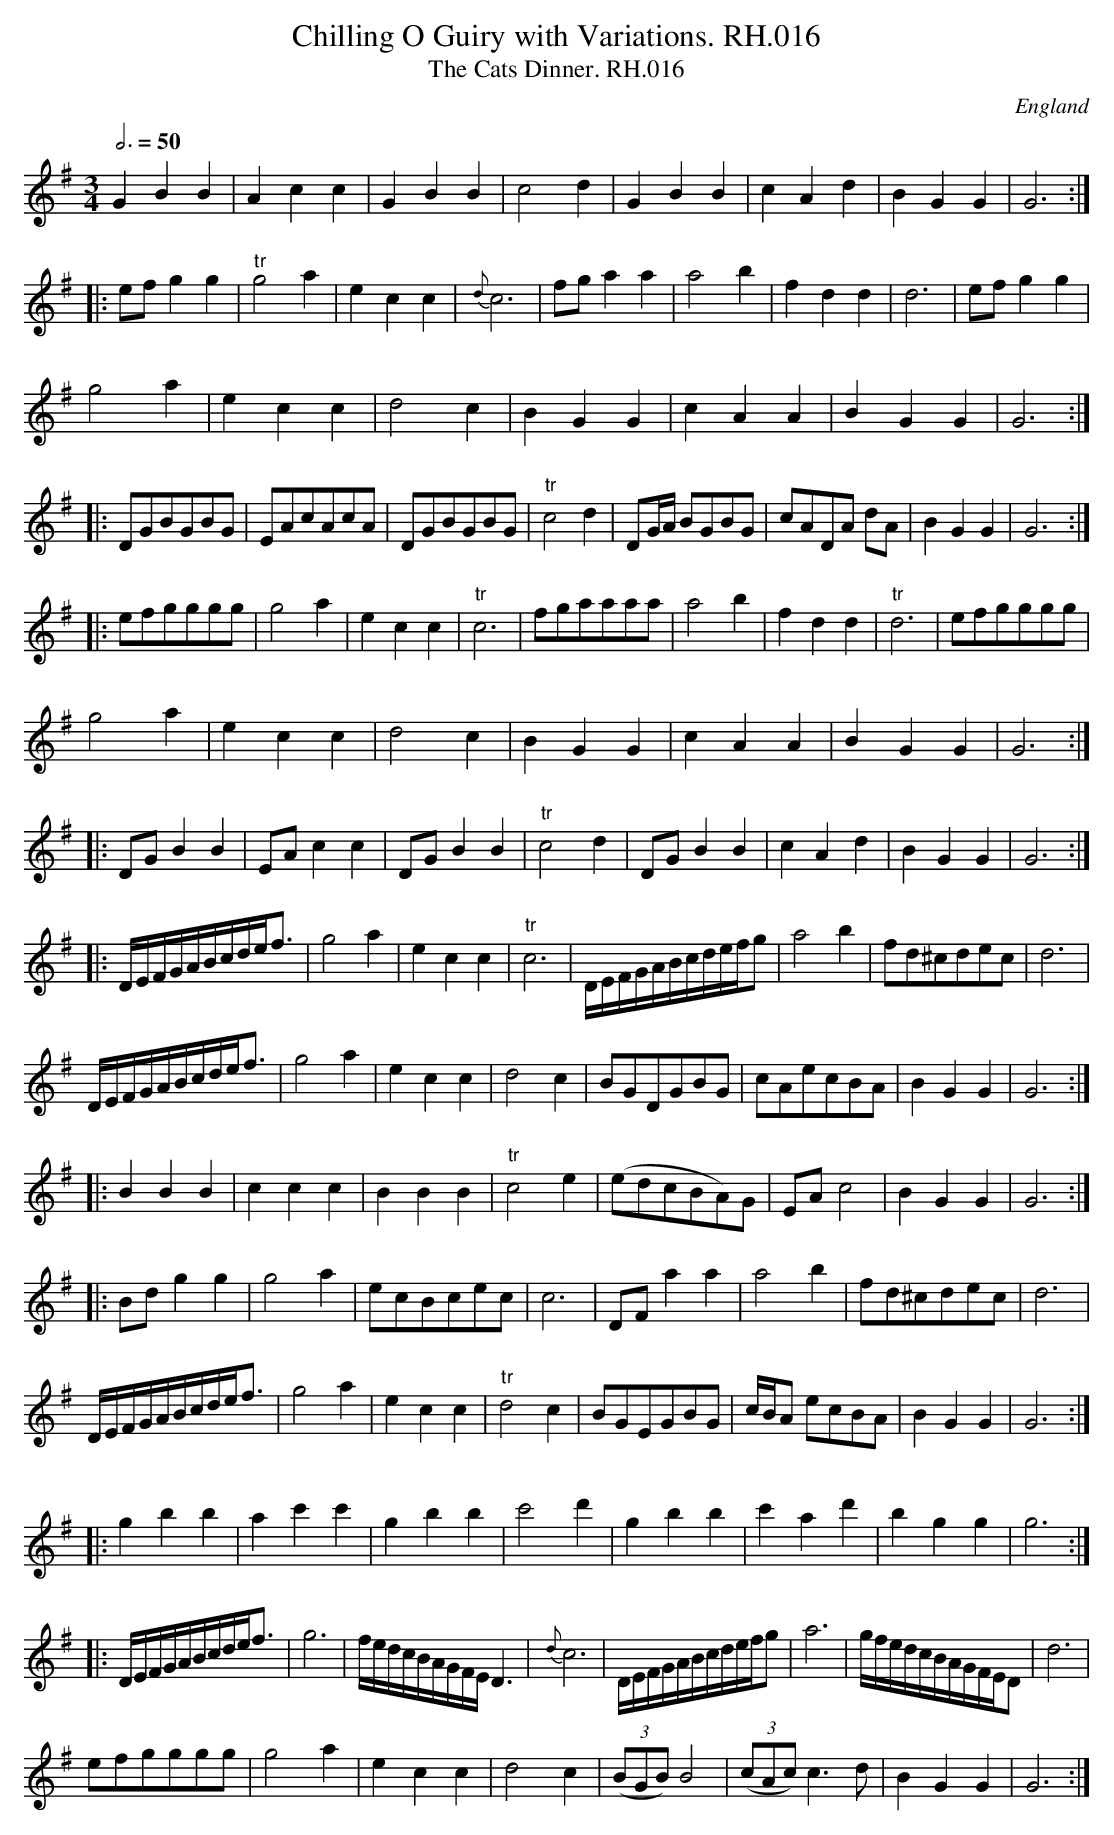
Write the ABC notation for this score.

X:1
T:Chilling O Guiry with Variations. RH.016
T:Cats Dinner. RH.016, The
O:England
M:3/4
L:1/8
Q:3/4=50
K:G
G2B2B2|A2c2c2|G2B2B2|c4d2|\
G2B2B2|c2A2d2|B2G2G2|G6:|
|:efg2g2|"tr"g4a2|e2c2c2|{d}c6|fga2a2|\
a4b2|f2d2d2|d6|efg2g2|
g4a2|e2c2c2|d4c2|B2G2G2|c2A2A2|B2G2G2|G6:|
|:DGBGBG|EAcAcA|DGBGBG|"tr"c4d2|\
DG/A/ BGBG|cADA dA|B2G2G2|G6:|
|:efgggg|g4a2|e2c2c2|"tr"c6|fgaaaa|\
a4b2|f2d2d2|"tr"d6|efgggg|
g4a2|e2c2c2|d4c2|B2G2G2|\
c2A2A2|B2G2G2|G6:|
|:DGB2B2|EAc2c2|DGB2B2|"tr"c4d2|\
DGB2B2|c2A2d2|B2G2G2|G6:|
|:D/E/F/G/A/B/c/d/e/f3/|g4a2|e2c2c2|"tr"c6|\
D/E/F/G/A/B/c/d/e/f/g|a4b2|fd^cdec|d6|
D/E/F/G/A/B/c/d/e/f3/|g4a2|e2c2c2|d4c2|\
BGDGBG|cAecBA|B2G2G2|G6:|
|:B2B2B2|c2c2c2|B2B2B2|"tr"c4e2|\
(edcBA)G|EAc4|B2G2G2|G6:|
|:Bdg2g2|g4a2|ecBcec|c6|\
DFa2a2|a4b2|fd^cdec|d6|
D/E/F/G/A/B/c/d/e/f3/|g4a2|e2c2c2|"tr"d4c2|\
BGEGBG|c/B/A ecBA|B2G2G2|G6:|
|:g2b2b2|a2c'2c'2|g2b2b2|c'4d'2|\
g2b2b2|c'2a2d'2|b2g2g2|g6:|
|:D/E/F/G/A/B/c/d/e/f3/|g6|\
f/e/d/c/B/A/G/F/E/D3|{d}c6|\
D/E/F/G/A/B/c/d/e/f/g|a6|\
g/f/e/d/c/B/A/G/F/E/D|d6|
efgggg|g4a2|e2c2c2|d4c2|\
((3BGB) B4|((3cAc) c3d|B2G2G2|G6:|
